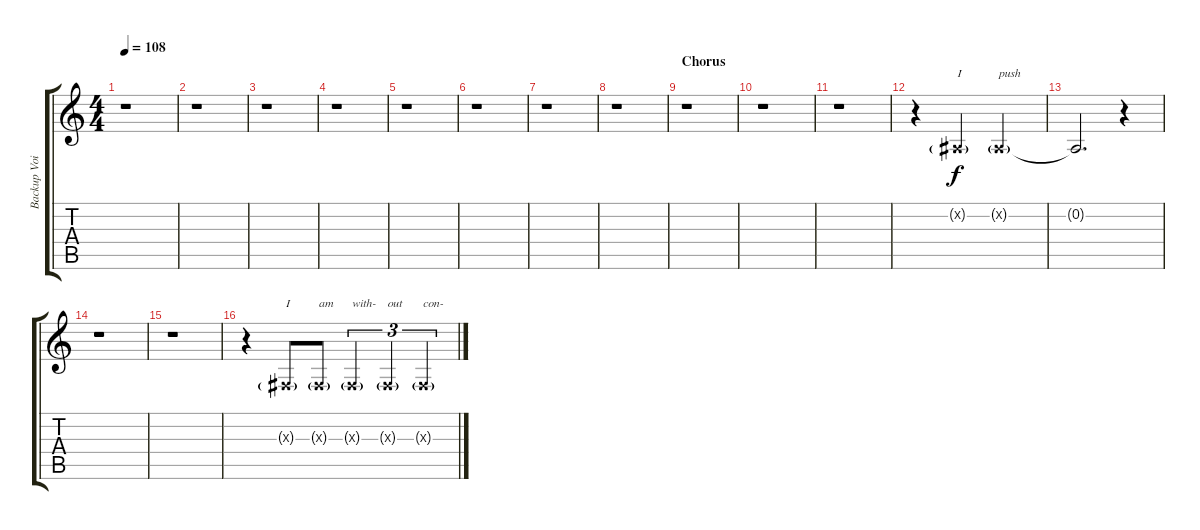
\track ("Backup Voice" "Backup Voi") {instrument lead6voice}
\staff {score tabs}
\tuning (Eb4 Bb3 Gb3 Db3 Ab2 Db2) {hide}
\ts (4 4)
\tempo 108
\clef g2
\ks c
r.1{dy f} |
r.1 |
r.1 |
r.1 |
r.1 |
r.1 |
r.1 |
r.1 |
\section ("" "Chorus")
r.1 |
r.1 |
r.1 |
r.4 0.2{g x}.4{txt "I"} 0.2{g x}.2{txt "push"} |
0.2{t}.2{d} r.4 |
r.1 |
r.1 |
r.4 0.3{g x}.8{txt "I"} 0.3{g x}.8{txt "am"} 0.3{g x}.4{tu (3 2) txt "with-"} 0.3{g x}.4{tu (3 2) txt "out"} 0.3{g x}.4{tu (3 2) txt "con-"}
